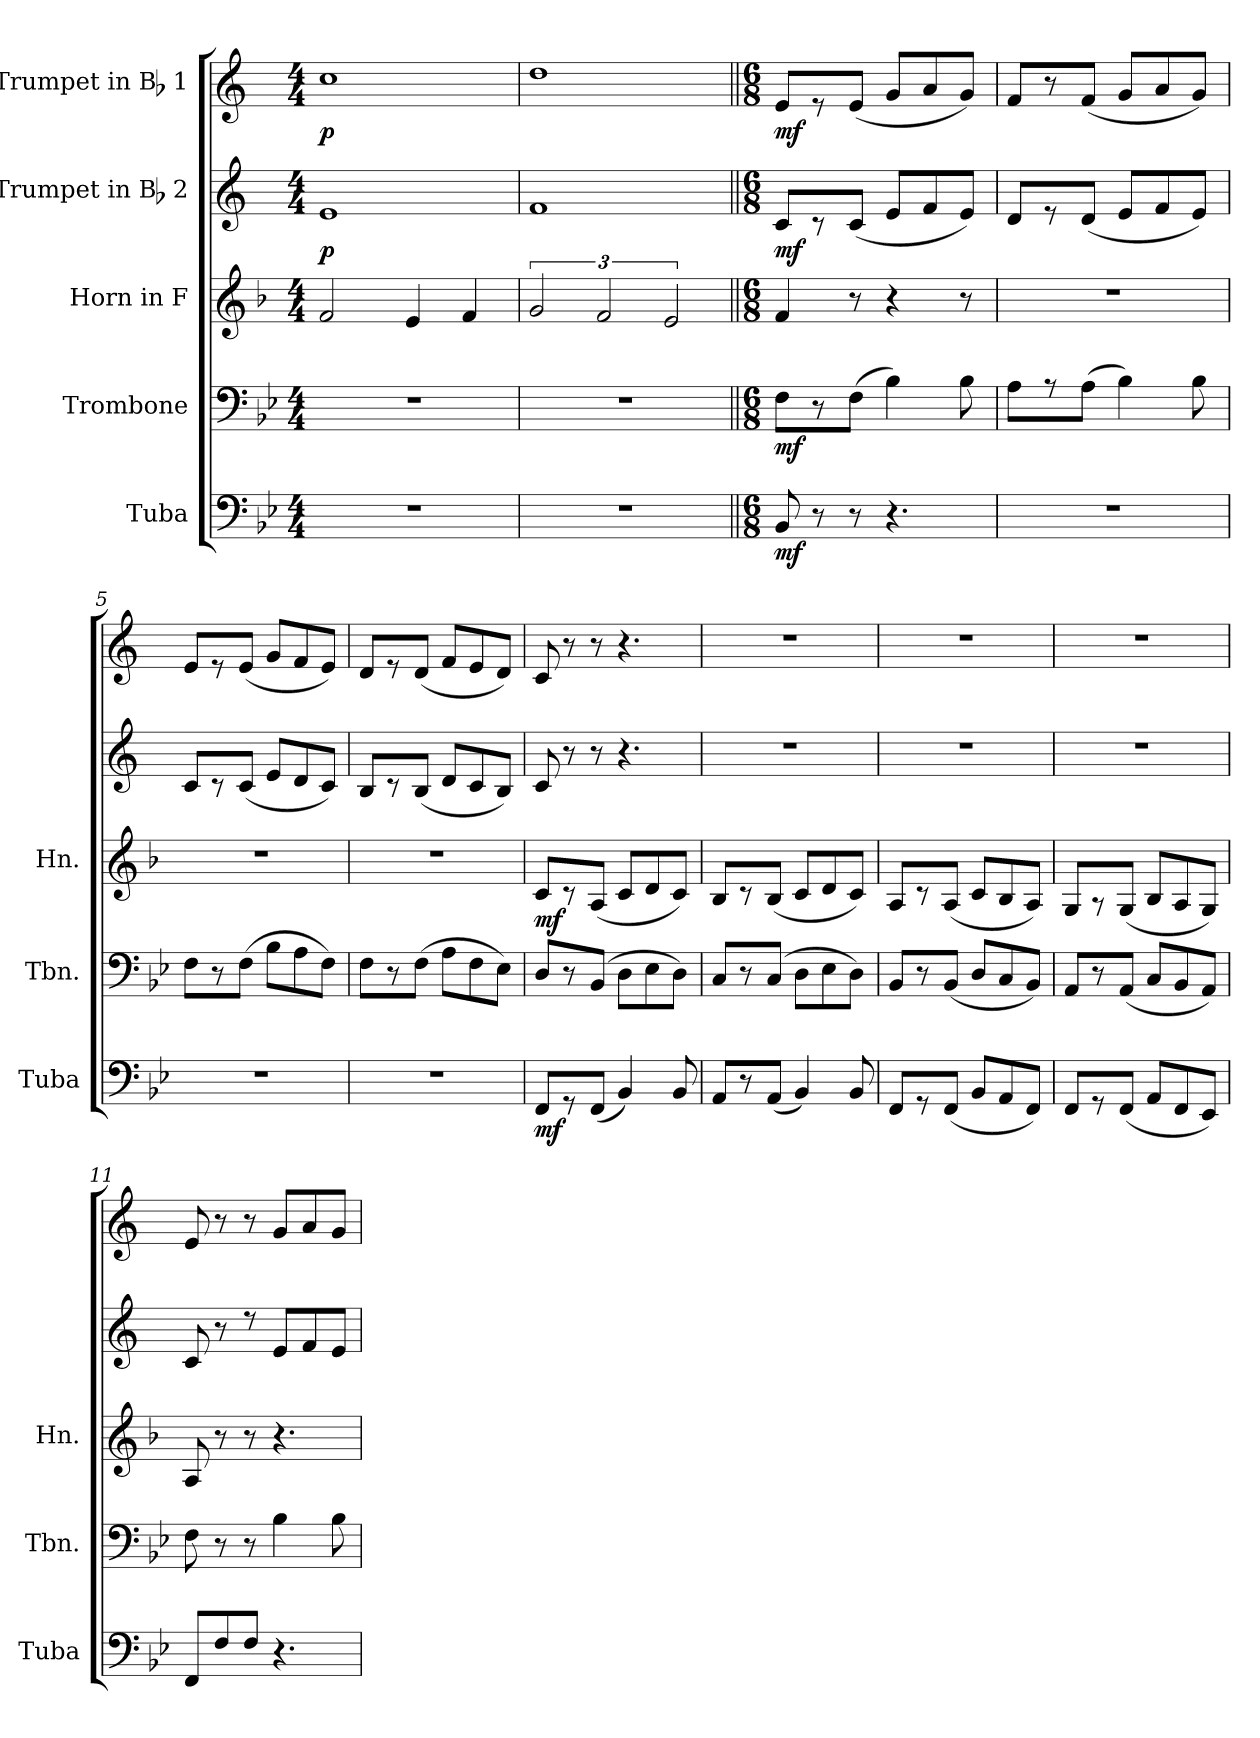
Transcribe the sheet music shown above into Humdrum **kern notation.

**kern	**dynam	**kern	**dynam	**kern	**dynam	**kern	**dynam	**kern	**dynam
*part5	*part5	*part4	*part4	*part3	*part3	*part2	*part2	*part1	*part1
*staff5	*staff5	*staff4	*staff4	*staff3	*staff3	*staff2	*staff2	*staff1	*staff1
*I"Tuba	*	*I"Trombone	*	*I"Horn in F	*	*I"Trumpet in Bb 2	*	*I"Trumpet in Bb 1	*
*I'Tuba	*	*I'Tbn.	*	*I'Hn.	*	*	*	*	*
*clefF4	*	*clefF4	*	*clefG2	*	*clefG2	*	*clefG2	*
*	*	*	*	*ITrd4c7	*	*ITrd1c2	*	*ITrd1c2	*
*k[b-e-]	*	*k[b-e-]	*	*k[b-e-]	*	*k[b-e-]	*	*k[b-e-]	*
*B-:	*	*B-:	*	*B-:	*	*B-:	*	*B-:	*
*M4/4	*	*M4/4	*	*M4/4	*	*M4/4	*	*M4/4	*
=1	=1	=1	=1	=1	=1	=1	=1	=1	=1
!	!	!	!	!	!	!	!LO:DY:b	!	!LO:DY:b
1r	.	1r	.	2B-/	.	1d	p	1b-	p
.	.	.	.	4A/	.	.	.	.	.
.	.	.	.	4B-/	.	.	.	.	.
=2	=2	=2	=2	=2	=2	=2	=2	=2	=2
1r	.	1r	.	3c/	.	1e-	.	1cc	.
.	.	.	.	3B-/	.	.	.	.	.
.	.	.	.	3A/	.	.	.	.	.
=3||	=3||	=3||	=3||	=3||	=3||	=3||	=3||	=3||	=3||
*M6/8	*	*M6/8	*	*M6/8	*	*M6/8	*	*M6/8	*
!	!LO:DY:b	!	!LO:DY:b	!	!	!	!LO:DY:b	!	!LO:DY:b
8BB-/	mf	8F\L	mf	4B-/	.	8B-/L	mf	8d/L	mf
8r	.	8r	.	.	.	8r	.	8r	.
8r	.	(>8F\J	.	8r	.	(<8B-/J	.	(<8d/J	.
4.r	.	4B-\)	.	4r	.	8d/L	.	8f/L	.
.	.	.	.	.	.	8e-/	.	8g/	.
.	.	8B-\	.	8r	.	8d/J)	.	8f/J)	.
=4	=4	=4	=4	=4	=4	=4	=4	=4	=4
2.r	.	8A\L	.	2.r	.	8c/L	.	8e-/L	.
.	.	8r	.	.	.	8r	.	8r	.
.	.	(>8A\J	.	.	.	(<8c/J	.	(<8e-/J	.
.	.	4B-\)	.	.	.	8d/L	.	8f/L	.
.	.	.	.	.	.	8e-/	.	8g/	.
.	.	8B-\	.	.	.	8d/J)	.	8f/J)	.
=5	=5	=5	=5	=5	=5	=5	=5	=5	=5
2.r	.	8F\L	.	2.r	.	8B-/L	.	8d/L	.
.	.	8r	.	.	.	8r	.	8r	.
.	.	(>8F\J	.	.	.	(<8B-/J	.	(<8d/J	.
.	.	8B-\L	.	.	.	8d/L	.	8f/L	.
.	.	8A\	.	.	.	8c/	.	8e-/	.
.	.	8F\J)	.	.	.	8B-/J)	.	8d/J)	.
!!LO:LB:g=z
=6	=6	=6	=6	=6	=6	=6	=6	=6	=6
2.r	.	8F\L	.	2.r	.	8A/L	.	8c/L	.
.	.	8r	.	.	.	8r	.	8r	.
.	.	(>8F\J	.	.	.	(<8A/J	.	(<8c/J	.
.	.	8A\L	.	.	.	8c/L	.	8e-/L	.
.	.	8F\	.	.	.	8B-/	.	8d/	.
.	.	8E-\J)	.	.	.	8A/J)	.	8c/J)	.
=7	=7	=7	=7	=7	=7	=7	=7	=7	=7
!	!LO:DY:b	!	!	!	!LO:DY:b	!	!	!	!
8FF/L	mf	8D/L	.	8F/L	mf	8B-/	.	8B-/	.
8r	.	8r	.	8r	.	8r	.	8r	.
(<8FF/J	.	(8BB-/J	.	(<8D/J	.	8r	.	8r	.
4BB-/)	.	8D\L	.	8F/L	.	4.r	.	4.r	.
.	.	8E-\	.	8G/	.	.	.	.	.
8BB-/	.	8D\J)	.	8F/J)	.	.	.	.	.
=8	=8	=8	=8	=8	=8	=8	=8	=8	=8
8AA/L	.	8C/L	.	8E-/L	.	2.r	.	2.r	.
8r	.	8r	.	8r	.	.	.	.	.
(<8AA/J	.	(8C/J	.	(<8E-/J	.	.	.	.	.
4BB-/)	.	8D\L	.	8F/L	.	.	.	.	.
.	.	8E-\	.	8G/	.	.	.	.	.
8BB-/	.	8D\J)	.	8F/J)	.	.	.	.	.
=9	=9	=9	=9	=9	=9	=9	=9	=9	=9
8FF/L	.	8BB-/L	.	8D/L	.	2.r	.	2.r	.
8r	.	8r	.	8r	.	.	.	.	.
(<8FF/J	.	(<8BB-/J	.	(<8D/J	.	.	.	.	.
8BB-/L	.	8D/L	.	8F/L	.	.	.	.	.
8AA/	.	8C/	.	8E-/	.	.	.	.	.
8FF/J)	.	8BB-/J)	.	8D/J)	.	.	.	.	.
=10	=10	=10	=10	=10	=10	=10	=10	=10	=10
8FF/L	.	8AA/L	.	8C/L	.	2.r	.	2.r	.
8r	.	8r	.	8r	.	.	.	.	.
(<8FF/J	.	(<8AA/J	.	(<8C/J	.	.	.	.	.
8AA/L	.	8C/L	.	8E-/L	.	.	.	.	.
8FF/	.	8BB-/	.	8D/	.	.	.	.	.
8EE-/J)	.	8AA/J)	.	8C/J)	.	.	.	.	.
=11	=11	=11	=11	=11	=11	=11	=11	=11	=11
8FF/L	.	8F\	.	8D/	.	8B-/	.	8d/	.
8F/	.	8r	.	8r	.	8r	.	8r	.
8F/J	.	8r	.	8r	.	8rcc	.	8r	.
4.r	.	4B-\	.	4.r	.	8d/L	.	8f/L	.
.	.	.	.	.	.	8e-/	.	8g/	.
.	.	8B-\	.	.	.	8d/J	.	8f/J	.
=	=	=	=	=	=	=	=	=	=
*-	*-	*-	*-	*-	*-	*-	*-	*-	*-
